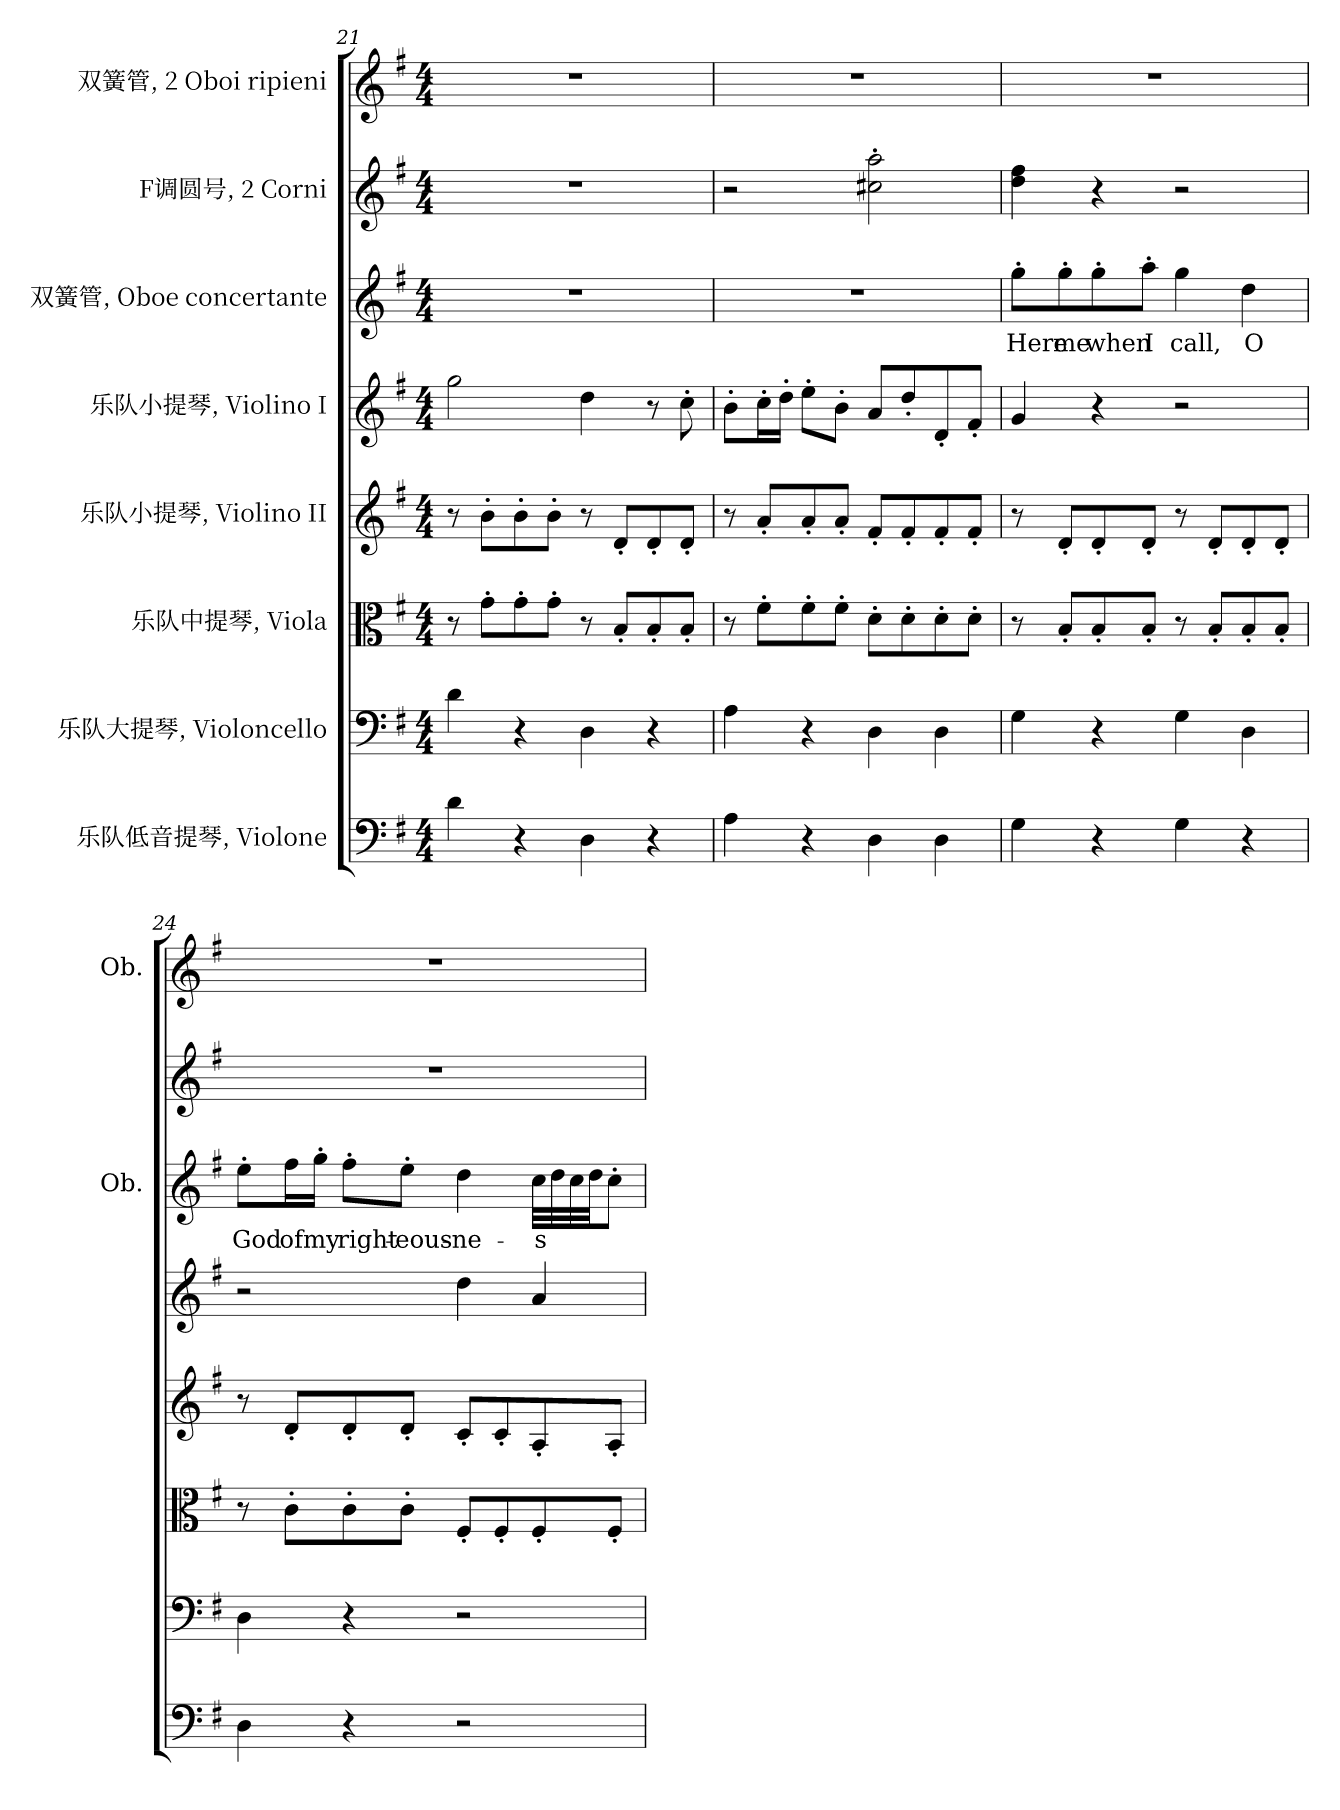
**kern	**kern	**kern	**kern	**kern	**kern	**text	**kern	**kern
*part8	*part7	*part6	*part5	*part4	*part3	*part3	*part2	*part1
*staff8	*staff7	*staff6	*staff5	*staff4	*staff3	*staff3	*staff2	*staff1
*I"乐队低音提琴, Violone	*I"乐队大提琴, Violoncello	*I"乐队中提琴, Viola	*I"乐队小提琴, Violino II	*I"乐队小提琴, Violino I	*I"双簧管, Oboe concertante	*	*I"F调圆号, 2 Corni	*I"双簧管, 2 Oboi ripieni
*	*	*	*	*	*I'Ob.	*	*	*I'Ob.
*clefF4	*clefF4	*clefC3	*clefG2	*clefG2	*clefG2	*	*clefG2	*clefG2
*ITrd7c12	*	*	*	*	*	*	*ITrd4c7	*
*k[f#]	*k[f#]	*k[f#]	*k[f#]	*k[f#]	*k[f#]	*	*k[]	*k[f#]
*M4/4	*M4/4	*M4/4	*M4/4	*M4/4	*M4/4	*	*M4/4	*M4/4
=21	=21	=21	=21	=21	=21	=21	=21	=21
4D\	4d\	8r	8r	2gg\	1r	.	1r	1r
.	.	8g'\L	8b'\L	.	.	.	.	.
4r	4r	8g'\	8b'\	.	.	.	.	.
.	.	8g'\J	8b'\J	.	.	.	.	.
4DD\	4D\	8r	8r	4dd\	.	.	.	.
.	.	8B'/L	8d'/L	.	.	.	.	.
4r	4r	8B'/	8d'/	8r	.	.	.	.
.	.	8B'/J	8d'/J	8cc'\	.	.	.	.
=22	=22	=22	=22	=22	=22	=22	=22	=22
4AA\	4A\	8r	8r	8b'\L	1r	.	2r	1r
.	.	8f#'\L	8a'/L	16cc'\L	.	.	.	.
.	.	.	.	16dd'\JJ	.	.	.	.
4r	4r	8f#'\	8a'/	8ee'\L	.	.	.	.
.	.	8f#'\J	8a'/J	8b'\J	.	.	.	.
4DD\	4D\	8d'\L	8f#'/L	8a/L	.	.	2f#X\' 2dd\'	.
.	.	8d'\	8f#'/	8dd'/	.	.	.	.
4DD\	4D\	8d'\	8f#'/	8d'/	.	.	.	.
.	.	8d'\J	8f#'/J	8f#'/J	.	.	.	.
!!LO:PB:g=z
=23	=23	=23	=23	=23	=23	=23	=23	=23
4GG\	4G\	8r	8r	4g/	8gg'\L	Here	4g\ 4b\	1r
.	.	8B'/L	8d'/L	.	8gg'\	me	.	.
4r	4r	8B'/	8d'/	4r	8gg'\	when	4r	.
.	.	8B'/J	8d'/J	.	8aa'\J	I	.	.
4GG\	4G\	8r	8r	2r	4gg\	call,	2r	.
.	.	8B'/L	8d'/L	.	.	.	.	.
4r	4D\	8B'/	8d'/	.	4dd\	O	.	.
.	.	8B'/J	8d'/J	.	.	.	.	.
=24	=24	=24	=24	=24	=24	=24	=24	=24
4DD\	4D\	8r	8r	2r	8ee'\L	God	1r	1r
.	.	8c'\L	8d'/L	.	16ff#\L	ofmy	.	.
.	.	.	.	.	16gg'\JJ	.	.	.
4r	4r	8c'\	8d'/	.	8ff#'\L	right-	.	.
.	.	8c'\J	8d'/J	.	8ee'\J	eous-	.	.
2r	2r	8F#'/L	8c'/L	4dd\	4dd\	ne-	.	.
.	.	8F#'/	8c'/	.	.	.	.	.
.	.	8F#'/	8A'/	4a/	32cc\LLL	s	.	.
.	.	.	.	.	32dd\	.	.	.
.	.	.	.	.	32cc\	.	.	.
.	.	.	.	.	32dd\JJ	.	.	.
.	.	8F#'/J	8A'/J	.	8cc'\J	.	.	.
=	=	=	=	=	=	=	=	=
*-	*-	*-	*-	*-	*-	*-	*-	*-
